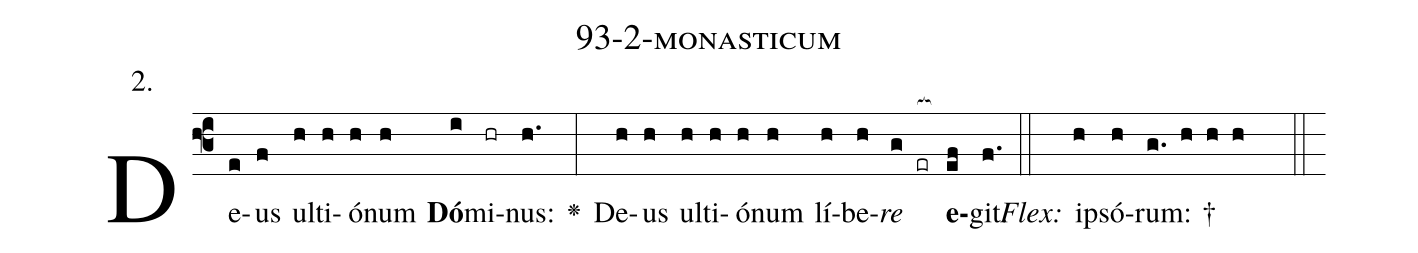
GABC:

name: 93-2-monasticum;
annotation: 2.;
%%
(f3)De(e)us(f) ul(h)ti(h)ó(h)num(h) <b>Dó</b>(i)mi(hr)nus:(h.) <v>\greheightstar</v>(:) De(h)us(h) ul(h)ti(h)ó(h)num(h) lí(h)be(h)<i>re</i>(g er[ocb:1{]) <b>e</b>(ef[ocb:0}])git.(f.) (::)
<i>Flex:</i>()  ip(h)só(h)rum: †(g. h h h  ::)

%E(h) u(h) o(h) u(g) a(ef) e.(f.) (::)
